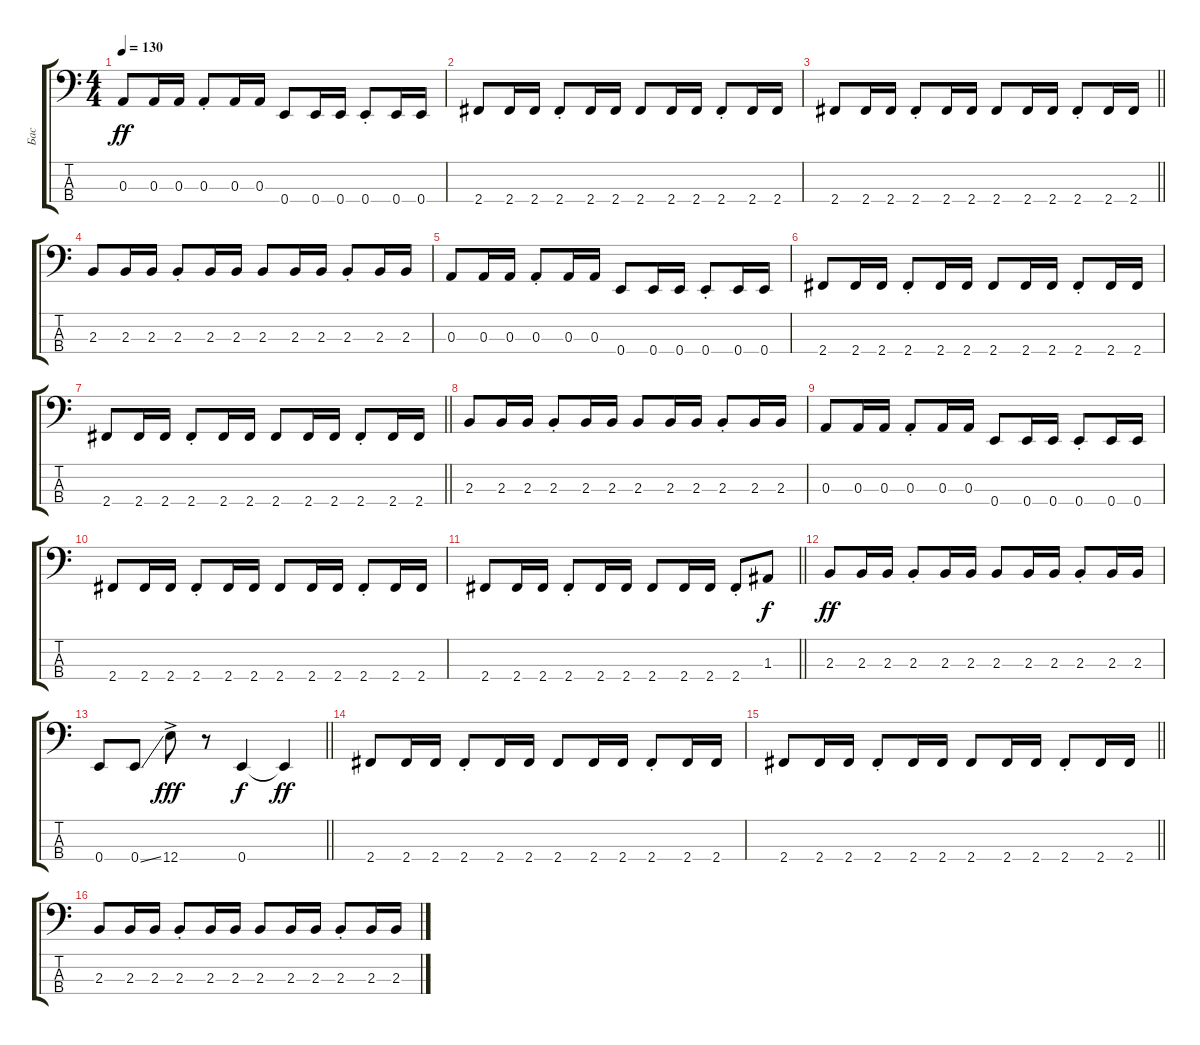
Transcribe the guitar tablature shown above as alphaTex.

\track ("Бас" "Бас") {instrument electricbassfinger}
\staff {score tabs}
\tuning (G2 D2 A1 E1) {hide}
\ts (4 4)
\tempo 130
\clef f4
\ks c
0.3.8{dy ff} 0.3.16 0.3.16 0.3{st}.8 0.3.16 0.3.16 0.4.8 0.4.16 0.4.16 0.4{st}.8 0.4.16 0.4.16 |
2.4.8 2.4.16 2.4.16 2.4{st}.8 2.4.16 2.4.16 2.4.8 2.4.16 2.4.16 2.4{st}.8 2.4.16 2.4.16 |
\barLineRight lightlight
2.4.8 2.4.16 2.4.16 2.4{st}.8 2.4.16 2.4.16 2.4.8 2.4.16 2.4.16 2.4{st}.8 2.4.16 2.4.16 |
2.3.8 2.3.16 2.3.16 2.3{st}.8 2.3.16 2.3.16 2.3.8 2.3.16 2.3.16 2.3{st}.8 2.3.16 2.3.16 |
0.3.8 0.3.16 0.3.16 0.3{st}.8 0.3.16 0.3.16 0.4.8 0.4.16 0.4.16 0.4{st}.8 0.4.16 0.4.16 |
2.4.8 2.4.16 2.4.16 2.4{st}.8 2.4.16 2.4.16 2.4.8 2.4.16 2.4.16 2.4{st}.8 2.4.16 2.4.16 |
\barLineRight lightlight
2.4.8 2.4.16 2.4.16 2.4{st}.8 2.4.16 2.4.16 2.4.8 2.4.16 2.4.16 2.4{st}.8 2.4.16 2.4.16 |
2.3.8 2.3.16 2.3.16 2.3{st}.8 2.3.16 2.3.16 2.3.8 2.3.16 2.3.16 2.3{st}.8 2.3.16 2.3.16 |
0.3.8 0.3.16 0.3.16 0.3{st}.8 0.3.16 0.3.16 0.4.8 0.4.16 0.4.16 0.4{st}.8 0.4.16 0.4.16 |
2.4.8 2.4.16 2.4.16 2.4{st}.8 2.4.16 2.4.16 2.4.8 2.4.16 2.4.16 2.4{st}.8 2.4.16 2.4.16 |
\barLineRight lightlight
2.4.8 2.4.16 2.4.16 2.4{st}.8 2.4.16 2.4.16 2.4.8 2.4.16 2.4.16 2.4{st}.8 1.3.8{dy f} |
2.3.8{dy ff} 2.3.16 2.3.16 2.3{st}.8 2.3.16 2.3.16 2.3.8 2.3.16 2.3.16 2.3{st}.8 2.3.16 2.3.16 |
\barLineRight lightlight
0.4.8 0.4{ss}.8 12.4{ac}.8{dy fff} r.8 0.4.4{dy f} 0.4{t}.4{dy ff} |
2.4.8 2.4.16 2.4.16 2.4{st}.8 2.4.16 2.4.16 2.4.8 2.4.16 2.4.16 2.4{st}.8 2.4.16 2.4.16 |
\barLineRight lightlight
2.4.8 2.4.16 2.4.16 2.4{st}.8 2.4.16 2.4.16 2.4.8 2.4.16 2.4.16 2.4{st}.8 2.4.16 2.4.16 |
2.3.8 2.3.16 2.3.16 2.3{st}.8 2.3.16 2.3.16 2.3.8 2.3.16 2.3.16 2.3{st}.8 2.3.16 2.3.16
